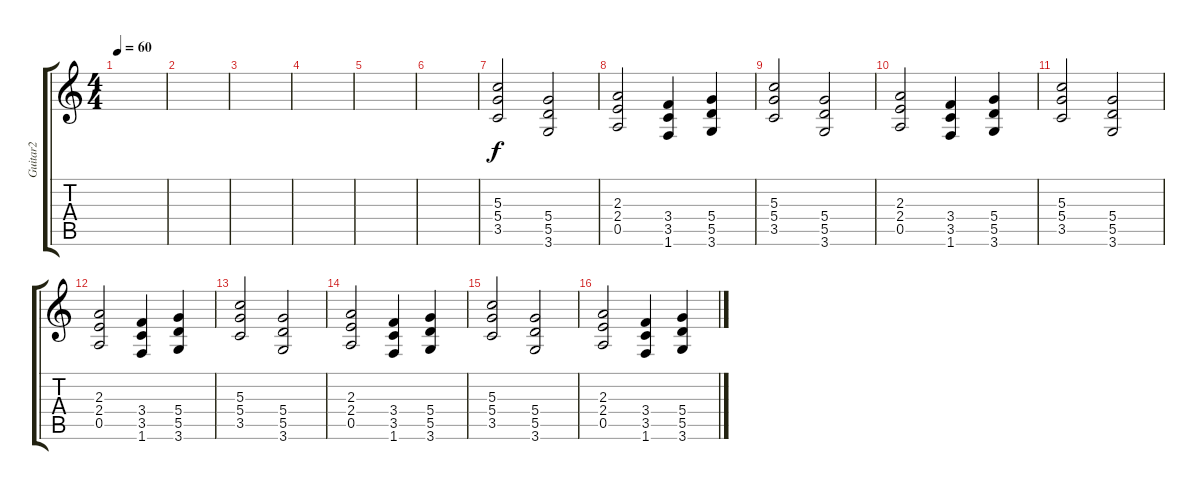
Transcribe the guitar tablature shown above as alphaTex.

\track ("Guitar2" "Guitar2") {instrument overdrivenguitar}
\staff {score tabs}
\tuning (E4 B3 G3 D3 A2 E2) {hide}
\ts (4 4)
\tempo 60
\clef g2
\ks c
|
|
|
|
|
|
(5.3 5.4 3.5).2 (5.4 5.5 3.6).2 |
(2.3 2.4 0.5).2 (3.4 3.5 1.6).4 (5.4 5.5 3.6).4 |
(5.3 5.4 3.5).2 (5.4 5.5 3.6).2 |
(2.3 2.4 0.5).2 (3.4 3.5 1.6).4 (5.4 5.5 3.6).4 |
(5.3 5.4 3.5).2 (5.4 5.5 3.6).2 |
(2.3 2.4 0.5).2 (3.4 3.5 1.6).4 (5.4 5.5 3.6).4 |
(5.3 5.4 3.5).2 (5.4 5.5 3.6).2 |
(2.3 2.4 0.5).2 (3.4 3.5 1.6).4 (5.4 5.5 3.6).4 |
(5.3 5.4 3.5).2 (5.4 5.5 3.6).2 |
(2.3 2.4 0.5).2 (3.4 3.5 1.6).4 (5.4 5.5 3.6).4
